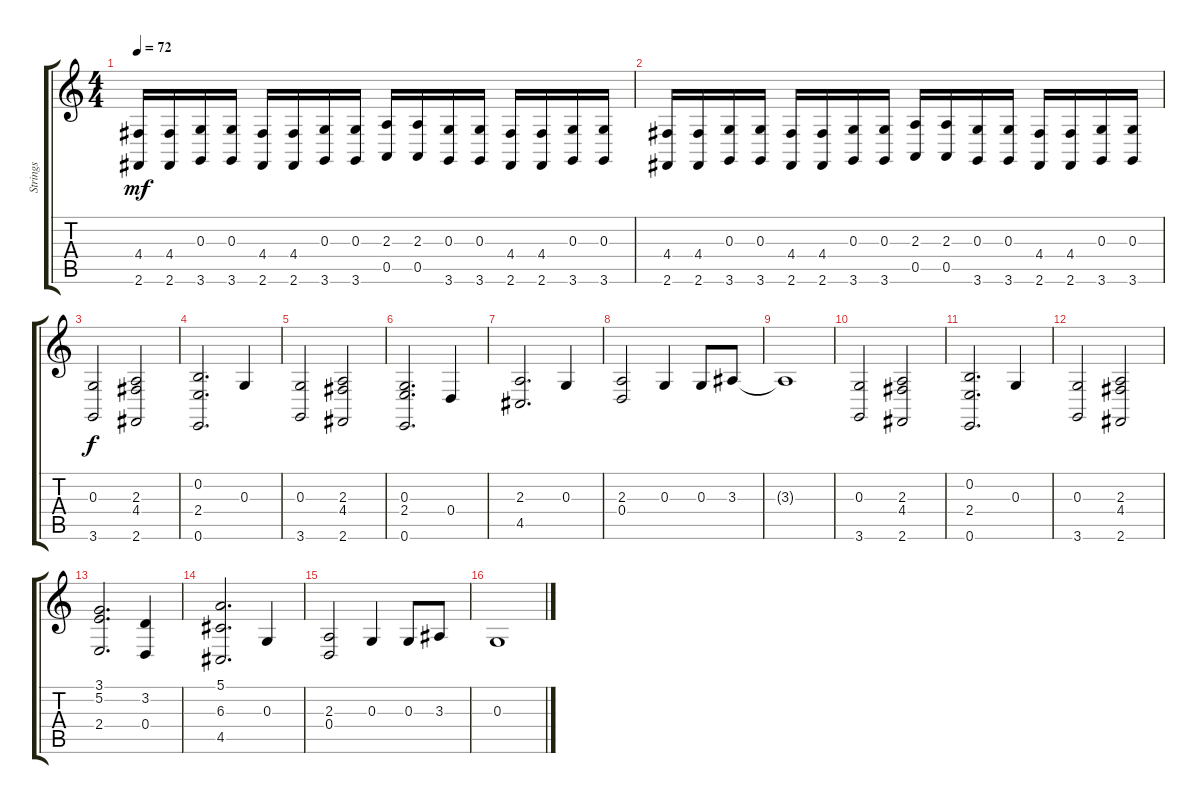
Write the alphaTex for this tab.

\track ("Strings" "Strings") {instrument stringensemble1}
\staff {score tabs}
\tuning (E4 B3 G3 D3 A2 E2) {hide}
\ts (4 4)
\tempo 72
\clef g2
\ks c
(4.4 2.6).16{dy mf} (4.4 2.6).16 (0.3 3.6).16 (0.3 3.6).16 (4.4 2.6).16 (4.4 2.6).16 (0.3 3.6).16 (0.3 3.6).16 (2.3 0.5).16 (2.3 0.5).16 (0.3 3.6).16 (0.3 3.6).16 (4.4 2.6).16 (4.4 2.6).16 (0.3 3.6).16 (0.3 3.6).16 |
(4.4 2.6).16 (4.4 2.6).16 (0.3 3.6).16 (0.3 3.6).16 (4.4 2.6).16 (4.4 2.6).16 (0.3 3.6).16 (0.3 3.6).16 (2.3 0.5).16 (2.3 0.5).16 (0.3 3.6).16 (0.3 3.6).16 (4.4 2.6).16 (4.4 2.6).16 (0.3 3.6).16 (0.3 3.6).16 |
(0.3 3.6).2{dy f volume 12} (2.3 4.4 2.6).2 |
(0.2 2.4 0.6).2{d} 0.3.4 |
(0.3 3.6).2 (2.3 4.4 2.6).2 |
(0.3 2.4 0.6).2{d} 0.4.4 |
(2.3 4.5).2{d} 0.3.4 |
(2.3 0.4).2 0.3.4 0.3.8 3.3.8 |
3.3{t}.1 |
(0.3 3.6).2 (2.3 4.4 2.6).2 |
(0.2 2.4 0.6).2{d} 0.3.4 |
(0.3 3.6).2 (2.3 4.4 2.6).2 |
(3.1 5.2 2.4).2{d} (3.2 0.4).4 |
(5.1 6.3 4.5).2{d} 0.3.4 |
(2.3 0.4).2 0.3.4 0.3.8 3.3.8 |
0.3.1
